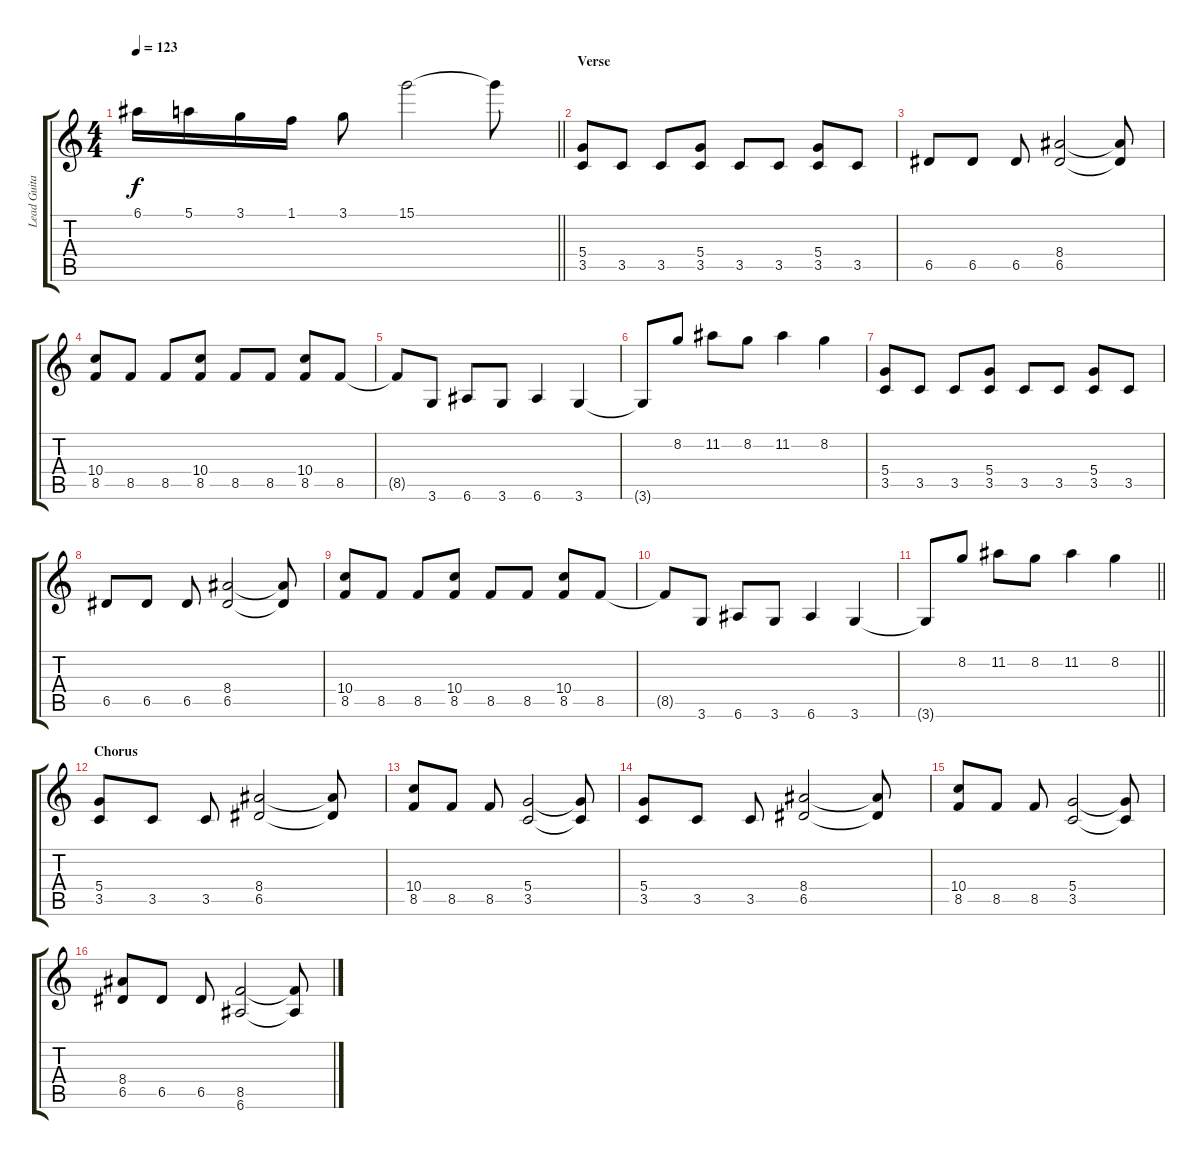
\track ("Lead Guitar" "Lead Guita") {instrument distortionguitar}
\staff {score tabs}
\tuning (E4 B3 G3 D3 A2 E2) {hide}
\ts (4 4)
\tempo 123
\clef g2
\barLineRight lightlight
\ks c
6.1.16{dy f} 5.1.16 3.1.16 1.1.16 3.1.8 15.1.2 15.1{t}.8 |
\section ("" "Verse")
(5.4 3.5).8 3.5.8 3.5.8 (5.4 3.5).8 3.5.8 3.5.8 (5.4 3.5).8 3.5.8 |
6.5.8 6.5.8 6.5.8 (8.4 6.5).2 (8.4{t} 6.5{t}).8 |
(10.4 8.5).8 8.5.8 8.5.8 (10.4 8.5).8 8.5.8 8.5.8 (10.4 8.5).8 8.5.8 |
8.5{t}.8 3.6.8 6.6.8 3.6.8 6.6.4 3.6.4 |
3.6{t}.8 8.2.8 11.2.8 8.2.8 11.2.4 8.2.4 |
(5.4 3.5).8 3.5.8 3.5.8 (5.4 3.5).8 3.5.8 3.5.8 (5.4 3.5).8 3.5.8 |
6.5.8 6.5.8 6.5.8 (8.4 6.5).2 (8.4{t} 6.5{t}).8 |
(10.4 8.5).8 8.5.8 8.5.8 (10.4 8.5).8 8.5.8 8.5.8 (10.4 8.5).8 8.5.8 |
8.5{t}.8 3.6.8 6.6.8 3.6.8 6.6.4 3.6.4 |
\barLineRight lightlight
3.6{t}.8 8.2.8 11.2.8 8.2.8 11.2.4 8.2.4 |
\section ("" "Chorus")
(5.4 3.5).8 3.5.8 3.5.8 (8.4 6.5).2 (8.4{t} 6.5{t}).8 |
(10.4 8.5).8 8.5.8 8.5.8 (5.4 3.5).2 (5.4{t} 3.5{t}).8 |
(5.4 3.5).8 3.5.8 3.5.8 (8.4 6.5).2 (8.4{t} 6.5{t}).8 |
(10.4 8.5).8 8.5.8 8.5.8 (5.4 3.5).2 (5.4{t} 3.5{t}).8 |
(8.4 6.5).8 6.5.8 6.5.8 (8.5 6.6).2 (8.5{t} 6.6{t}).8
